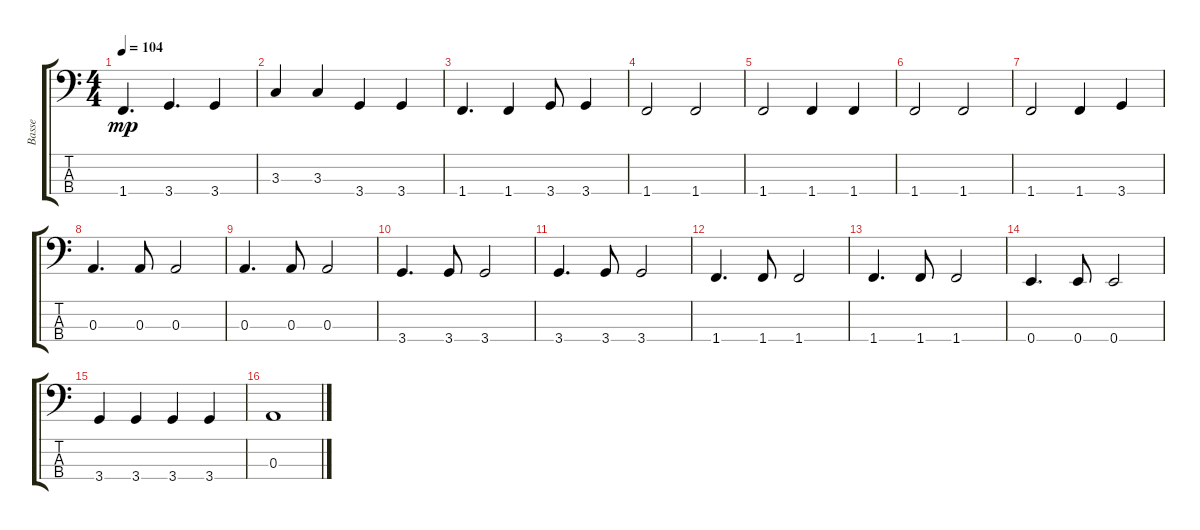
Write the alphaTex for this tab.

\track ("Basse" "Basse") {instrument electricbasspick}
\staff {score tabs}
\tuning (G2 D2 A1 E1) {hide}
\ts (4 4)
\tempo 104
\clef f4
\ks c
1.4.4{d dy mp} 3.4.4{d} 3.4.4 |
3.3.4 3.3.4 3.4.4 3.4.4 |
1.4.4{d} 1.4.4 3.4.8 3.4.4 |
1.4.2 1.4.2 |
1.4.2 1.4.4 1.4.4 |
1.4.2 1.4.2 |
1.4.2 1.4.4 3.4.4 |
0.3.4{d} 0.3.8 0.3.2 |
0.3.4{d} 0.3.8 0.3.2 |
3.4.4{d} 3.4.8 3.4.2 |
3.4.4{d} 3.4.8 3.4.2 |
1.4.4{d} 1.4.8 1.4.2 |
1.4.4{d} 1.4.8 1.4.2 |
0.4.4{d} 0.4.8 0.4.2 |
3.4.4 3.4.4 3.4.4 3.4.4 |
0.3.1
